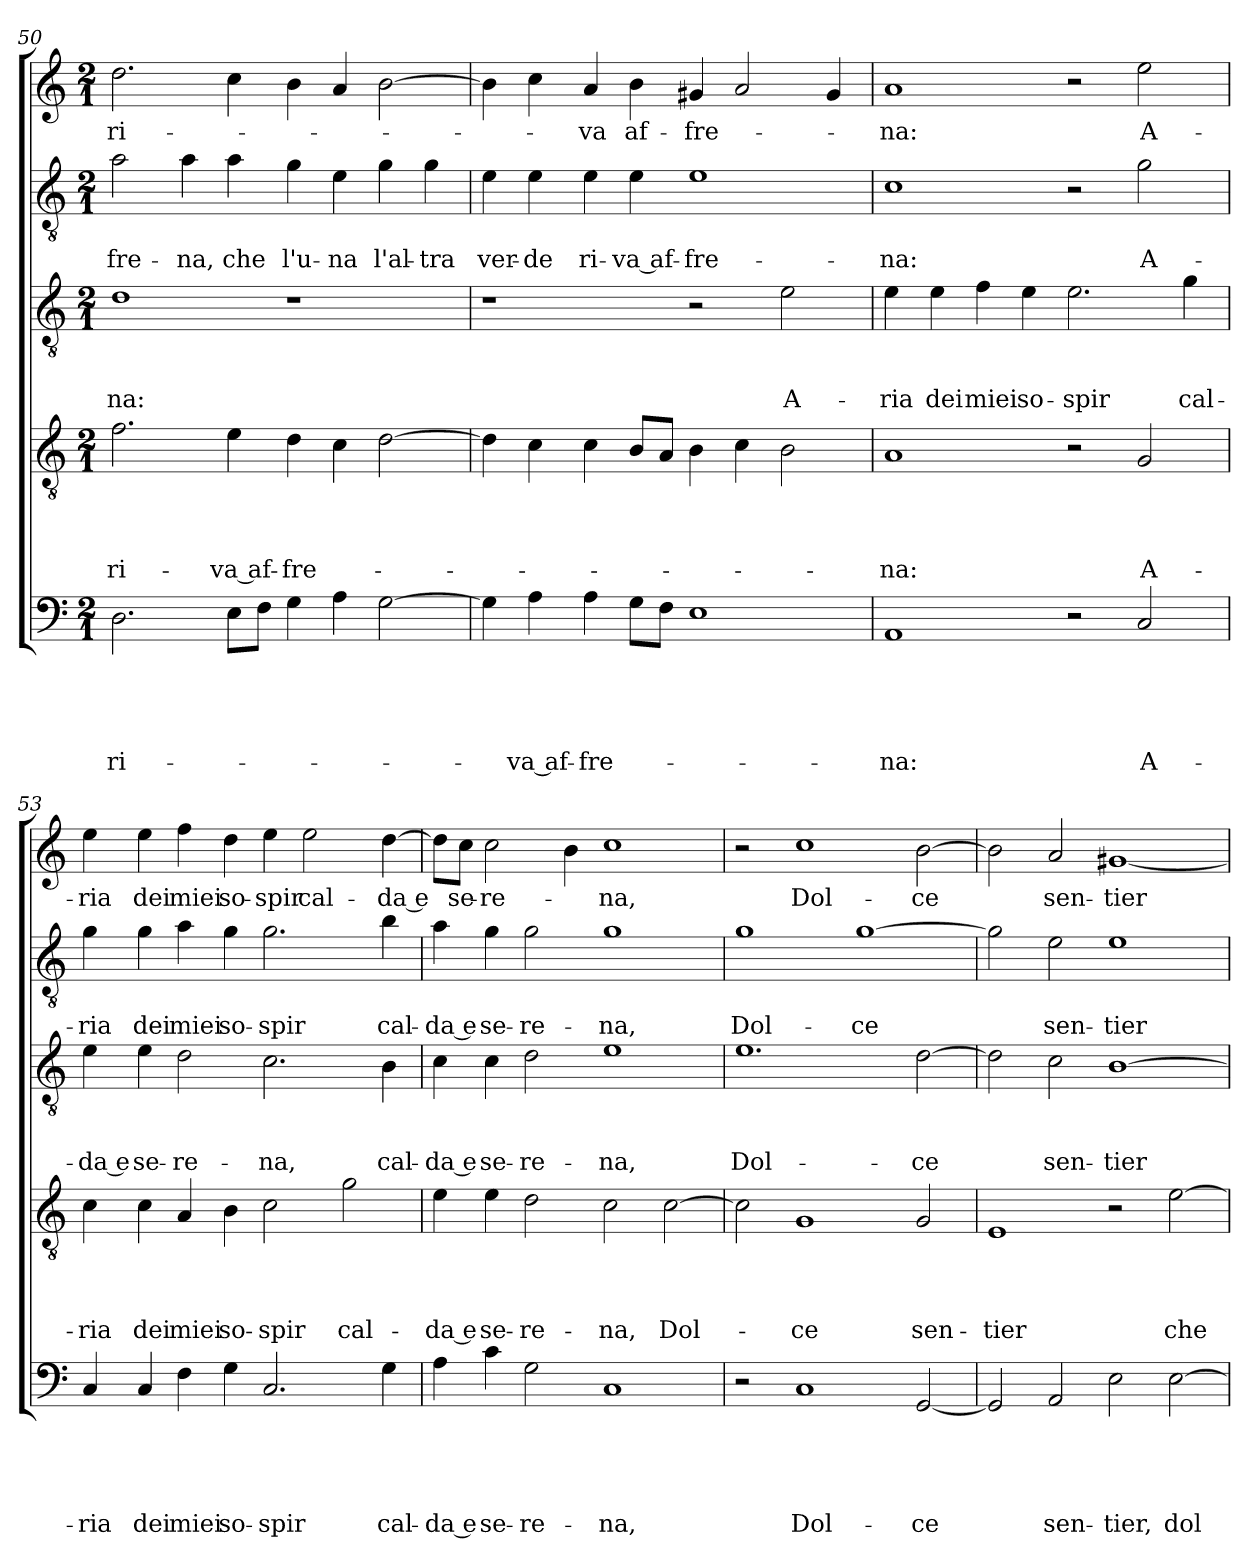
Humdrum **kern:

**kern	**text	**text	**text	**text	**text	**kern	**text	**text	**text	**text	**kern	**text	**text	**text	**kern	**text	**text	**kern	**text
*part5	*part5	*part5	*part5	*part5	*part5	*part4	*part4	*part4	*part4	*part4	*part3	*part3	*part3	*part3	*part2	*part2	*part2	*part1	*part1
*staff5	*staff5	*staff5	*staff5	*staff5	*staff5	*staff4	*staff4	*staff4	*staff4	*staff4	*staff3	*staff3	*staff3	*staff3	*staff2	*staff2	*staff2	*staff1	*staff1
!!LO:PB:g=z
*clefF4	*	*	*	*	*	*clefGv2	*	*	*	*	*clefGv2	*	*	*	*clefGv2	*	*	*clefG2	*
*k[]	*	*	*	*	*	*k[]	*	*	*	*	*k[]	*	*	*	*k[]	*	*	*k[]	*
*C:	*	*	*	*	*	*C:	*	*	*	*	*C:	*	*	*	*C:	*	*	*C:	*
*M2/1	*	*	*	*	*	*M2/1	*	*	*	*	*M2/1	*	*	*	*M2/1	*	*	*M2/1	*
=50	=50	=50	=50	=50	=50	=50	=50	=50	=50	=50	=50	=50	=50	=50	=50	=50	=50	=50	=50
!	!	!	!	!	!LO:LY:b	!	!	!	!	!LO:LY:b	!	!	!	!LO:LY:b	!	!	!LO:LY:b	!	!LO:LY:b
2.D\	.	.	.	.	ri-	2.f\	.	.	.	ri-	1d	.	.	-na:	2a\	.	-fre-	2.dd\	ri-
!	!	!	!	!	!	!	!	!	!	!	!	!	!	!	!	!	!LO:LY:b	!	!
.	.	.	.	.	.	.	.	.	.	.	.	.	.	.	4a\	.	-na,	.	.
!	!	!	!	!	!	!	!	!	!	!LO:LY:b	!	!	!	!	!	!	!LO:LY:b	!	!
8E\L	.	.	.	.	.	4e\	.	.	.	-va af-	.	.	.	.	4a\	.	che	4cc\	.
8F\J	.	.	.	.	.	.	.	.	.	.	.	.	.	.	.	.	.	.	.
!	!	!	!	!	!	!	!	!	!	!LO:LY:b	!	!	!	!	!	!	!LO:LY:b	!	!
4G\	.	.	.	.	.	4d\	.	.	.	-fre-	1r	.	.	.	4g\	.	l'u-	4b\	.
!	!	!	!	!	!	!	!	!	!	!	!	!	!	!	!	!	!LO:LY:b	!	!
4A\	.	.	.	.	.	4c\	.	.	.	.	.	.	.	.	4e\	.	-na	4a/	.
!	!	!	!	!	!	!	!	!	!	!	!	!	!	!	!	!	!LO:LY:b	!	!
[2G\	.	.	.	.	.	[2d\	.	.	.	.	.	.	.	.	4g\	.	l'al-	[2b\	.
!	!	!	!	!	!	!	!	!	!	!	!	!	!	!	!	!	!LO:LY:b	!	!
.	.	.	.	.	.	.	.	.	.	.	.	.	.	.	4g\	.	-tra	.	.
=51	=51	=51	=51	=51	=51	=51	=51	=51	=51	=51	=51	=51	=51	=51	=51	=51	=51	=51	=51
!	!	!	!	!	!	!	!	!	!	!	!	!	!	!	!	!	!LO:LY:b	!	!
4G\]	.	.	.	.	.	4d\]	.	.	.	.	1r	.	.	.	4e\	.	ver-	4b\]	.
!	!	!	!	!	!LO:LY:b	!	!	!	!	!	!	!	!	!	!	!	!LO:LY:b	!	!
4A\	.	.	.	.	-va af-	4c\	.	.	.	.	.	.	.	.	4e\	.	-de	4cc\	.
!	!	!	!	!	!LO:LY:b	!	!	!	!	!	!	!	!	!	!	!	!LO:LY:b	!	!LO:LY:b
4A\	.	.	.	.	-fre-	4c\	.	.	.	.	.	.	.	.	4e\	.	ri-	4a/	-va
!	!	!	!	!	!	!	!	!	!	!	!	!	!	!	!	!	!LO:LY:b	!	!LO:LY:b
8G\L	.	.	.	.	.	8B/L	.	.	.	.	.	.	.	.	4e\	.	-va af-	4b\	af-
8F\J	.	.	.	.	.	8A/J	.	.	.	.	.	.	.	.	.	.	.	.	.
!	!	!	!	!	!	!	!	!	!	!	!	!	!	!	!	!	!LO:LY:b	!	!LO:LY:b
1E	.	.	.	.	.	4B\	.	.	.	.	2r	.	.	.	1e	.	-fre-	4g#X/	-fre-
.	.	.	.	.	.	4c\	.	.	.	.	.	.	.	.	.	.	.	2a/	.
!	!	!	!	!	!	!	!	!	!	!	!	!	!	!LO:LY:b	!	!	!	!	!
.	.	.	.	.	.	2B\	.	.	.	.	2e\	.	.	A-	.	.	.	.	.
.	.	.	.	.	.	.	.	.	.	.	.	.	.	.	.	.	.	4g#/	.
=52	=52	=52	=52	=52	=52	=52	=52	=52	=52	=52	=52	=52	=52	=52	=52	=52	=52	=52	=52
!	!	!	!	!	!LO:LY:b	!	!	!	!	!LO:LY:b	!	!	!	!LO:LY:b	!	!	!LO:LY:b	!	!LO:LY:b
1AA	.	.	.	.	-na:	1A	.	.	.	-na:	4e\	.	.	-ria	1c	.	-na:	1a	-na:
!	!	!	!	!	!	!	!	!	!	!	!	!	!	!LO:LY:b	!	!	!	!	!
.	.	.	.	.	.	.	.	.	.	.	4e\	.	.	dei	.	.	.	.	.
!	!	!	!	!	!	!	!	!	!	!	!	!	!	!LO:LY:b	!	!	!	!	!
.	.	.	.	.	.	.	.	.	.	.	4f\	.	.	miei	.	.	.	.	.
!	!	!	!	!	!	!	!	!	!	!	!	!	!	!LO:LY:b	!	!	!	!	!
.	.	.	.	.	.	.	.	.	.	.	4e\	.	.	so-	.	.	.	.	.
!	!	!	!	!	!	!	!	!	!	!	!	!	!	!LO:LY:b	!	!	!	!	!
2r	.	.	.	.	.	2r	.	.	.	.	2.e\	.	.	-spir	2r	.	.	2r	.
!	!	!	!	!	!LO:LY:b	!	!	!	!	!LO:LY:b	!	!	!	!	!	!	!LO:LY:b	!	!LO:LY:b
2C/	.	.	.	.	A-	2G/	.	.	.	A-	.	.	.	.	2g\	.	A-	2ee\	A-
!	!	!	!	!	!	!	!	!	!	!	!	!	!	!LO:LY:b	!	!	!	!	!
.	.	.	.	.	.	.	.	.	.	.	4g\	.	.	cal-	.	.	.	.	.
=53	=53	=53	=53	=53	=53	=53	=53	=53	=53	=53	=53	=53	=53	=53	=53	=53	=53	=53	=53
!	!	!	!	!	!LO:LY:b	!	!	!	!	!LO:LY:b	!	!	!	!LO:LY:b	!	!	!LO:LY:b	!	!LO:LY:b
4C/	.	.	.	.	-ria	4c\	.	.	.	-ria	4e\	.	.	-da e	4g\	.	-ria	4ee\	-ria
!	!	!	!	!	!LO:LY:b	!	!	!	!	!LO:LY:b	!	!	!	!LO:LY:b	!	!	!LO:LY:b	!	!LO:LY:b
4C/	.	.	.	.	dei	4c\	.	.	.	dei	4e\	.	.	se-	4g\	.	dei	4ee\	dei
!	!	!	!	!	!LO:LY:b	!	!	!	!	!LO:LY:b	!	!	!	!LO:LY:b	!	!	!LO:LY:b	!	!LO:LY:b
4F\	.	.	.	.	miei	4A/	.	.	.	miei	2d\	.	.	-re-	4a\	.	miei	4ff\	miei
!	!	!	!	!	!LO:LY:b	!	!	!	!	!LO:LY:b	!	!	!	!	!	!	!LO:LY:b	!	!LO:LY:b
4G\	.	.	.	.	so-	4B\	.	.	.	so-	.	.	.	.	4g\	.	so-	4dd\	so-
!	!	!	!	!	!LO:LY:b	!	!	!	!	!LO:LY:b	!	!	!	!LO:LY:b	!	!	!LO:LY:b	!	!LO:LY:b
2.C/	.	.	.	.	-spir	2c\	.	.	.	-spir	2.c\	.	.	-na,	2.g\	.	-spir	4ee\	-spir
!	!	!	!	!	!	!	!	!	!	!	!	!	!	!	!	!	!	!	!LO:LY:b
.	.	.	.	.	.	.	.	.	.	.	.	.	.	.	.	.	.	2ee\	cal-
!	!	!	!	!	!	!	!	!	!	!LO:LY:b	!	!	!	!	!	!	!	!	!
.	.	.	.	.	.	2g\	.	.	.	cal-	.	.	.	.	.	.	.	.	.
!	!	!	!	!	!LO:LY:b	!	!	!	!	!	!	!	!	!LO:LY:b	!	!	!LO:LY:b	!	!LO:LY:b
4G\	.	.	.	.	cal-	.	.	.	.	.	4B\	.	.	cal-	4b\	.	cal-	[4dd\	-da e
!!LO:LB:g=z
=54	=54	=54	=54	=54	=54	=54	=54	=54	=54	=54	=54	=54	=54	=54	=54	=54	=54	=54	=54
!	!	!	!	!	!LO:LY:b	!	!	!	!	!LO:LY:b	!	!	!	!LO:LY:b	!	!	!LO:LY:b	!	!
4A\	.	.	.	.	-da e	4e\	.	.	.	-da e	4c\	.	.	-da e	4a\	.	-da e	8dd\L]	.
!	!	!	!	!	!	!	!	!	!	!	!	!	!	!	!	!	!	!	!LO:LY:b
.	.	.	.	.	.	.	.	.	.	.	.	.	.	.	.	.	.	8cc\J	se-
!	!	!	!	!	!LO:LY:b	!	!	!	!	!LO:LY:b	!	!	!	!LO:LY:b	!	!	!LO:LY:b	!	!LO:LY:b
4c\	.	.	.	.	se-	4e\	.	.	.	se-	4c\	.	.	se-	4g\	.	se-	2cc\	-re-
!	!	!	!	!	!LO:LY:b	!	!	!	!	!LO:LY:b	!	!	!	!LO:LY:b	!	!	!LO:LY:b	!	!
2G\	.	.	.	.	-re-	2d\	.	.	.	-re-	2d\	.	.	-re-	2g\	.	-re-	.	.
.	.	.	.	.	.	.	.	.	.	.	.	.	.	.	.	.	.	4b\	.
!	!	!	!	!	!LO:LY:b	!	!	!	!	!LO:LY:b	!	!	!	!LO:LY:b	!	!	!LO:LY:b	!	!LO:LY:b
1C	.	.	.	.	-na,	2c\	.	.	.	-na,	1e	.	.	-na,	1g	.	-na,	1cc	-na,
!	!	!	!	!	!	!	!	!	!	!LO:LY:b	!	!	!	!	!	!	!	!	!
.	.	.	.	.	.	[2c\	.	.	.	Dol-	.	.	.	.	.	.	.	.	.
=55	=55	=55	=55	=55	=55	=55	=55	=55	=55	=55	=55	=55	=55	=55	=55	=55	=55	=55	=55
!	!	!	!	!	!	!	!	!	!	!	!	!	!	!LO:LY:b	!	!	!LO:LY:b	!	!
2r	.	.	.	.	.	2c\]	.	.	.	.	1.e	.	.	Dol-	1g	.	Dol-	2r	.
!	!	!	!	!	!LO:LY:b	!	!	!	!	!LO:LY:b	!	!	!	!	!	!	!	!	!LO:LY:b
1C	.	.	.	.	Dol-	1G	.	.	.	-ce	.	.	.	.	.	.	.	1cc	Dol-
!	!	!	!	!	!	!	!	!	!	!	!	!	!	!	!	!	!LO:LY:b	!	!
.	.	.	.	.	.	.	.	.	.	.	.	.	.	.	[1g	.	-ce	.	.
!	!	!	!	!	!LO:LY:b	!	!	!	!	!LO:LY:b	!	!	!	!LO:LY:b	!	!	!	!	!LO:LY:b
[2GG/	.	.	.	.	-ce	2G/	.	.	.	sen-	[2d\	.	.	-ce	.	.	.	[2b\	-ce
=56	=56	=56	=56	=56	=56	=56	=56	=56	=56	=56	=56	=56	=56	=56	=56	=56	=56	=56	=56
!	!	!	!	!	!	!	!	!	!	!LO:LY:b	!	!	!	!	!	!	!	!	!
2GG/]	.	.	.	.	.	1E	.	.	.	-tier	2d\]	.	.	.	2g\]	.	.	2b\]	.
!	!	!	!	!	!LO:LY:b	!	!	!	!	!	!	!	!	!LO:LY:b	!	!	!LO:LY:b	!	!LO:LY:b
2AA/	.	.	.	.	sen-	.	.	.	.	.	2c\	.	.	sen-	2e\	.	sen-	2a/	sen-
!	!	!	!	!	!LO:LY:b	!	!	!	!	!	!	!	!	!LO:LY:b	!	!	!LO:LY:b	!	!LO:LY:b
2E\	.	.	.	.	-tier,	2r	.	.	.	.	[1B	.	.	-tier	1e	.	-tier	[1g#X	-tier
!	!	!	!	!	!LO:LY:b	!	!	!	!	!LO:LY:b	!	!	!	!	!	!	!	!	!
[2E\	.	.	.	.	dol-	[2e\	.	.	.	che	.	.	.	.	.	.	.	.	.
=	=	=	=	=	=	=	=	=	=	=	=	=	=	=	=	=	=	=	=
*-	*-	*-	*-	*-	*-	*-	*-	*-	*-	*-	*-	*-	*-	*-	*-	*-	*-	*-	*-
